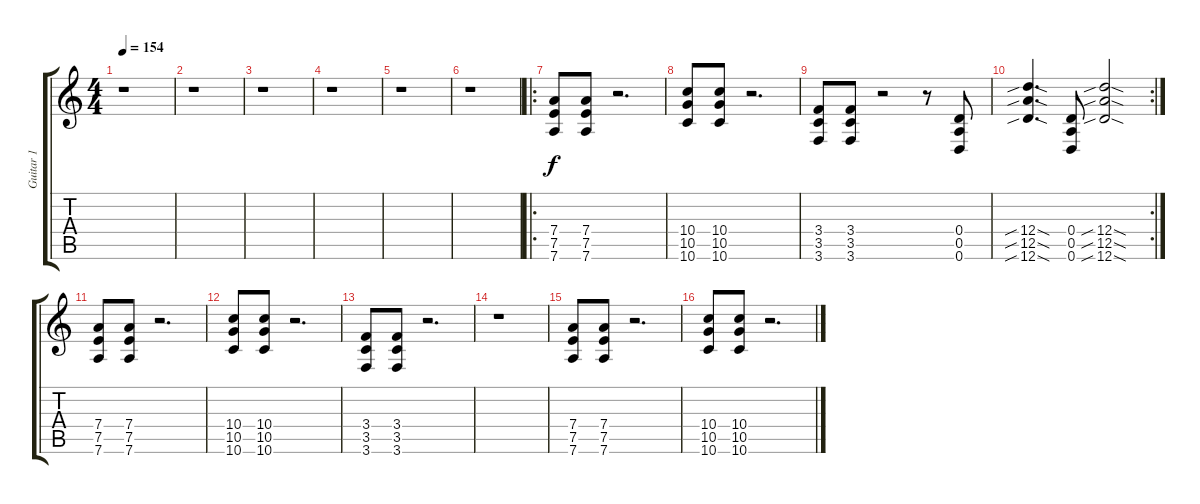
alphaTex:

\track ("Guitar 1" "Guitar 1") {instrument overdrivenguitar}
\staff {score tabs}
\tuning (E4 B3 G3 D3 A2 D2) {hide}
\ts (4 4)
\tempo 154
\clef g2
\ks c
r.1{dy f} |
r.1 |
r.1 |
r.1 |
r.1 |
r.1 |
\ro
(7.4 7.5 7.6).8 (7.4 7.5 7.6).8 r.2{d} |
(10.4 10.5 10.6).8 (10.4 10.5 10.6).8 r.2{d} |
(3.4 3.5 3.6).8 (3.4 3.5 3.6).8 r.2 r.8 (0.4 0.5 0.6).8 |
\rc 2
(12.4{sib sod} 12.5{sib sod} 12.6{sib sod}).4{d} (0.4 0.5 0.6).8 (12.4{sib sod} 12.5{sib sod} 12.6{sib sod}).2 |
(7.4 7.5 7.6).8 (7.4 7.5 7.6).8 r.2{d} |
(10.4 10.5 10.6).8 (10.4 10.5 10.6).8 r.2{d} |
(3.4 3.5 3.6).8 (3.4 3.5 3.6).8 r.2{d} |
r.1 |
(7.4 7.5 7.6).8 (7.4 7.5 7.6).8 r.2{d} |
(10.4 10.5 10.6).8 (10.4 10.5 10.6).8 r.2{d}
